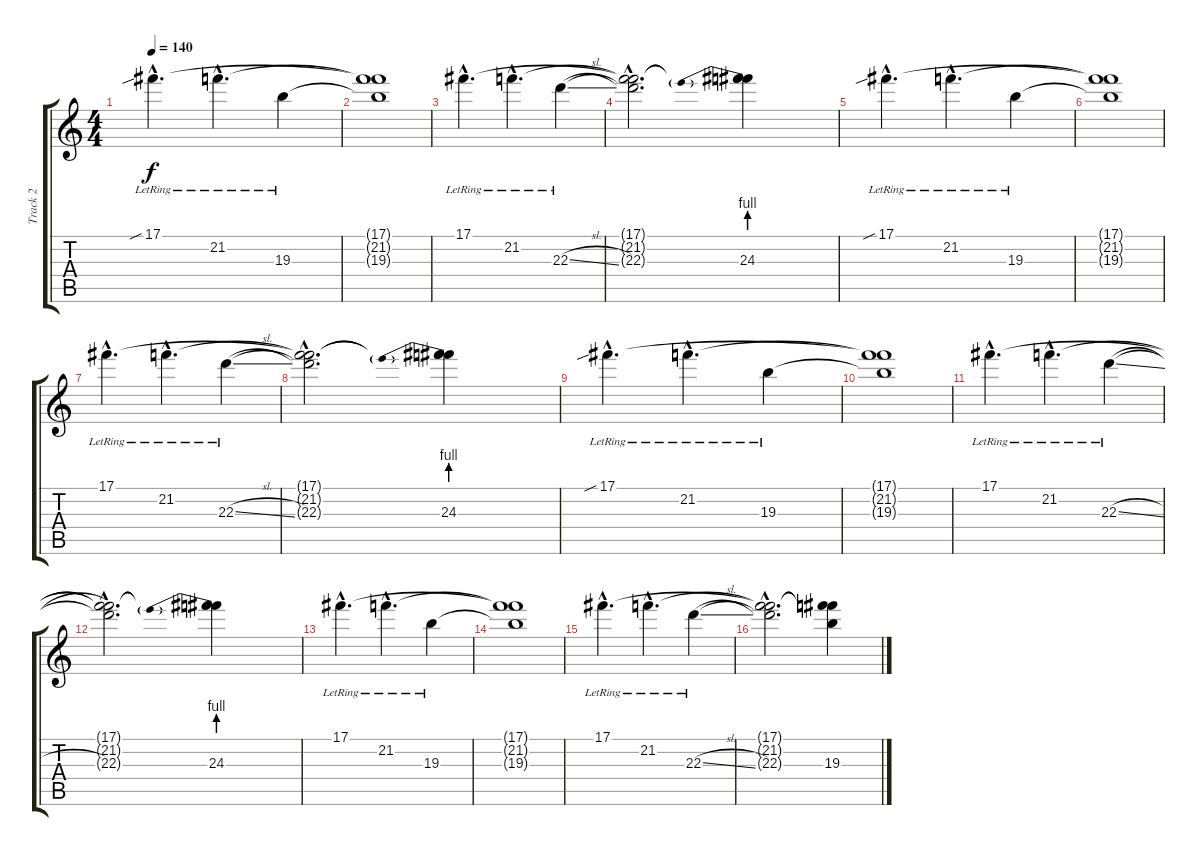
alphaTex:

\track ("Track 2" "Track 2") {instrument distortionguitar}
\staff {score tabs}
\tuning (Db4 Ab3 E3 B2 Gb2 B1) {hide}
\ts (4 4)
\tempo 140
\clef g2
\ks c
17.1{sib hac lr}.4{d dy f volume 11} 21.2{hac lr}.4{d} 19.3{lr}.4 |
(17.1{t} 21.2{t} 19.3{t}).1 |
17.1{hac lr}.4{d} 21.2{hac lr}.4{d} 22.3{sl lr}.4 |
(17.1{hac t} 21.2{hac t} 22.3{hac t}).2{d} (17.1{t} 21.2{t} 24.3{be (prebend 0 4 60 4)}).4 |
17.1{sib hac lr}.4{d volume 11} 21.2{hac lr}.4{d} 19.3{lr}.4 |
(17.1{t} 21.2{t} 19.3{t}).1 |
17.1{hac lr}.4{d} 21.2{hac lr}.4{d} 22.3{sl lr}.4 |
(17.1{hac t} 21.2{hac t} 22.3{hac t}).2{d} (17.1{t} 21.2{t} 24.3{be (prebend 0 4 60 4)}).4 |
17.1{sib hac lr}.4{d volume 11} 21.2{hac lr}.4{d} 19.3{lr}.4 |
(17.1{t} 21.2{t} 19.3{t}).1 |
17.1{hac lr}.4{d} 21.2{hac lr}.4{d} 22.3{sl lr}.4 |
(17.1{hac t} 21.2{hac t} 22.3{hac t}).2{d} (17.1{t} 21.2{t} 24.3{be (prebend 0 4 60 4)}).4 |
17.1{hac lr}.4{d} 21.2{hac lr}.4{d} 19.3{lr}.4 |
(17.1{t} 21.2{t} 19.3{t}).1 |
17.1{hac lr}.4{d volume 7} 21.2{hac lr}.4{d} 22.3{sl lr}.4 |
(17.1{hac t} 21.2{hac t} 22.3{hac t}).2{d} (17.1{t} 21.2{t} 19.3).4
